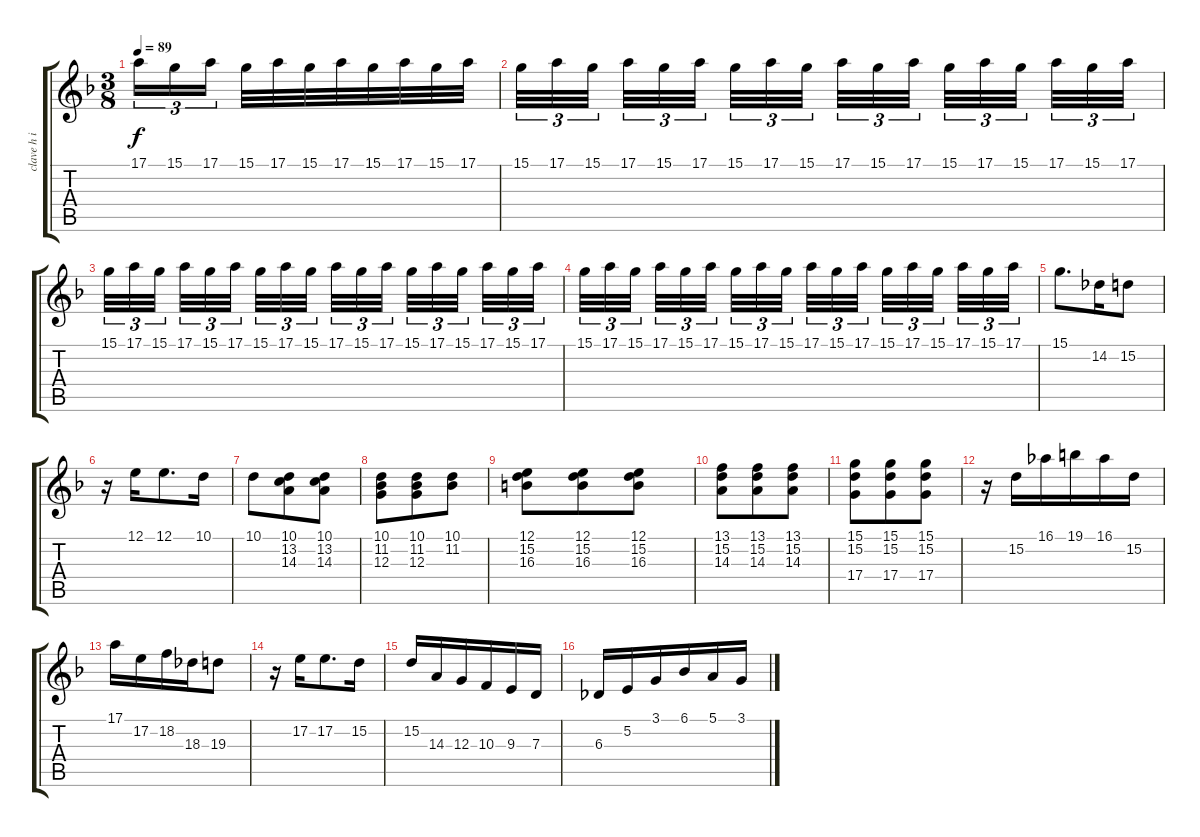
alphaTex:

\track ("clave h i" "clave h i") {instrument harpsichord}
\staff {score tabs}
\tuning (E4 B3 G3 D3 A2 E2) {hide}
\ts (3 8)
\tempo 89
\clef g2
\ks dminor
17.1.16{tu (3 2) dy f} 15.1.16{tu (3 2)} 17.1.16{tu (3 2)} 15.1.32 17.1.32 15.1.32 17.1.32 15.1.32 17.1.32 15.1.32 17.1.32 |
15.1.32{tu (3 2)} 17.1.32{tu (3 2)} 15.1.32{tu (3 2) beam splitsecondary} 17.1.32{tu (3 2)} 15.1.32{tu (3 2)} 17.1.32{tu (3 2)} 15.1.32{tu (3 2)} 17.1.32{tu (3 2)} 15.1.32{tu (3 2) beam splitsecondary} 17.1.32{tu (3 2)} 15.1.32{tu (3 2)} 17.1.32{tu (3 2)} 15.1.32{tu (3 2)} 17.1.32{tu (3 2)} 15.1.32{tu (3 2) beam splitsecondary} 17.1.32{tu (3 2)} 15.1.32{tu (3 2)} 17.1.32{tu (3 2)} |
15.1.32{tu (3 2)} 17.1.32{tu (3 2)} 15.1.32{tu (3 2) beam splitsecondary} 17.1.32{tu (3 2)} 15.1.32{tu (3 2)} 17.1.32{tu (3 2)} 15.1.32{tu (3 2)} 17.1.32{tu (3 2)} 15.1.32{tu (3 2) beam splitsecondary} 17.1.32{tu (3 2)} 15.1.32{tu (3 2)} 17.1.32{tu (3 2)} 15.1.32{tu (3 2)} 17.1.32{tu (3 2)} 15.1.32{tu (3 2) beam splitsecondary} 17.1.32{tu (3 2)} 15.1.32{tu (3 2)} 17.1.32{tu (3 2)} |
15.1.32{tu (3 2)} 17.1.32{tu (3 2)} 15.1.32{tu (3 2) beam splitsecondary} 17.1.32{tu (3 2)} 15.1.32{tu (3 2)} 17.1.32{tu (3 2)} 15.1.32{tu (3 2)} 17.1.32{tu (3 2)} 15.1.32{tu (3 2) beam splitsecondary} 17.1.32{tu (3 2)} 15.1.32{tu (3 2)} 17.1.32{tu (3 2)} 15.1.32{tu (3 2)} 17.1.32{tu (3 2)} 15.1.32{tu (3 2) beam splitsecondary} 17.1.32{tu (3 2)} 15.1.32{tu (3 2)} 17.1.32{tu (3 2)} |
15.1.8{d} 14.2.16 15.2.8 |
r.16 12.1.16 12.1.8{d} 10.1.16 |
10.1.8 (10.1 13.2 14.3).8 (10.1 13.2 14.3).8 |
(10.1 11.2 12.3).8 (10.1 11.2 12.3).8 (10.1 11.2).8 |
(12.1 15.2 16.3).8 (12.1 15.2 16.3).8 (12.1 15.2 16.3).8 |
(13.1 15.2 14.3).8 (13.1 15.2 14.3).8 (13.1 15.2 14.3).8 |
(15.1 15.2 17.4).8 (15.1 15.2 17.4).8 (15.1 15.2 17.4).8 |
r.16 15.2.16 16.1.16 19.1.16 16.1.16 15.2.16 |
17.1.16 17.2.16 18.2.16 18.3.16 19.3.8 |
r.16 17.2.16 17.2.8{d} 15.2.16 |
15.2.16 14.3.16 12.3.16 10.3.16 9.3.16 7.3.16 |
6.3.16 5.2.16 3.1.16 6.1.16 5.1.16 3.1.16
